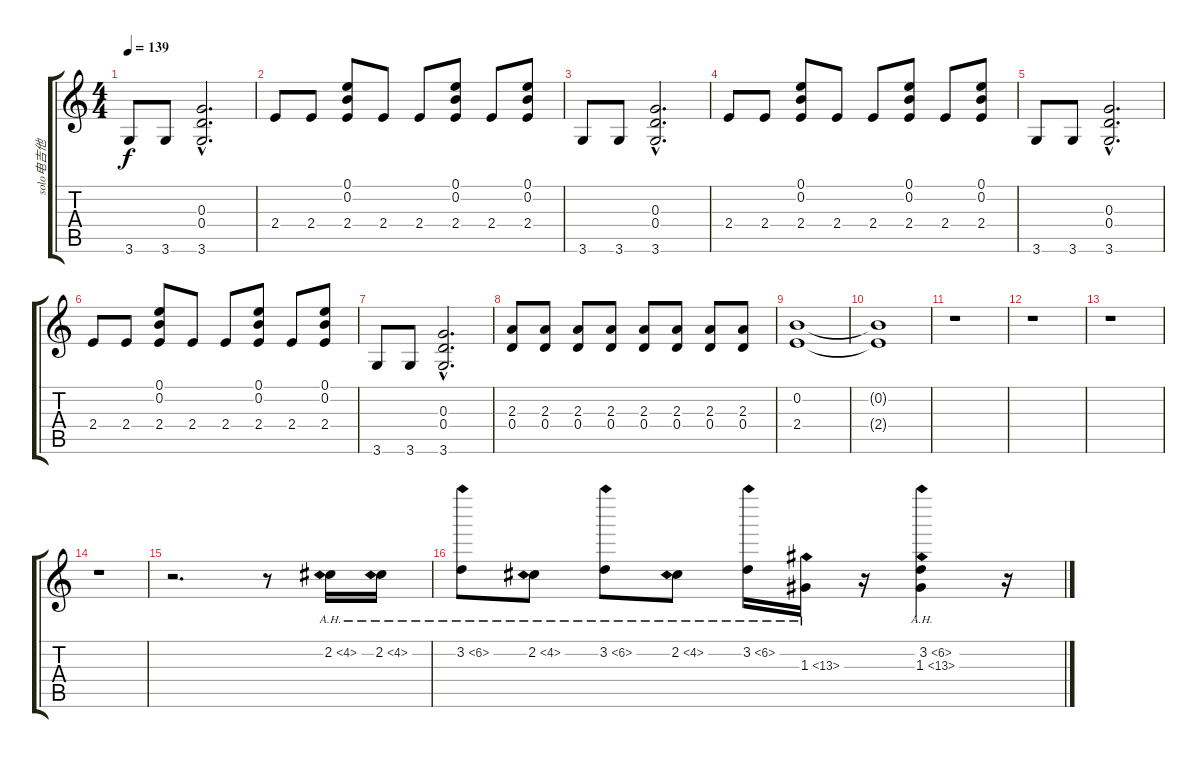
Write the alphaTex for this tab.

\track ("solo电吉他" "solo电吉他") {instrument distortionguitar}
\staff {score tabs}
\tuning (E4 B3 G3 D3 A2 E2) {hide}
\ts (4 4)
\tempo 139
\clef g2
\ks c
3.6.8{dy f} 3.6.8 (0.3{hac} 0.4{hac} 3.6{hac}).2{d} |
2.4.8 2.4.8 (0.1 0.2 2.4).8 2.4.8 2.4.8 (0.1 0.2 2.4).8 2.4.8 (0.1 0.2 2.4).8 |
3.6.8 3.6.8 (0.3{hac} 0.4{hac} 3.6{hac}).2{d} |
2.4.8 2.4.8 (0.1 0.2 2.4).8 2.4.8 2.4.8 (0.1 0.2 2.4).8 2.4.8 (0.1 0.2 2.4).8 |
3.6.8 3.6.8 (0.3{hac} 0.4{hac} 3.6{hac}).2{d} |
2.4.8 2.4.8 (0.1 0.2 2.4).8 2.4.8 2.4.8 (0.1 0.2 2.4).8 2.4.8 (0.1 0.2 2.4).8 |
3.6.8 3.6.8 (0.3{hac} 0.4{hac} 3.6{hac}).2{d} |
(2.3 0.4).8 (2.3 0.4).8 (2.3 0.4).8 (2.3 0.4).8 (2.3 0.4).8 (2.3 0.4).8 (2.3 0.4).8 (2.3 0.4).8 |
(0.2 2.4).1 |
(0.2{t} 2.4{t}).1 |
r.1 |
r.1 |
r.1 |
r.1 |
r.2{d} r.8 2.2{ah 2}.16 2.2{ah 2}.16 |
3.2{ah 3}.8 2.2{ah 2}.8 3.2{ah 3}.8 2.2{ah 2}.8 3.2{ah 3}.16 1.3{ah 12}.16 r.16 (3.2{ah 3} 1.3{ah 12}).4 r.16
